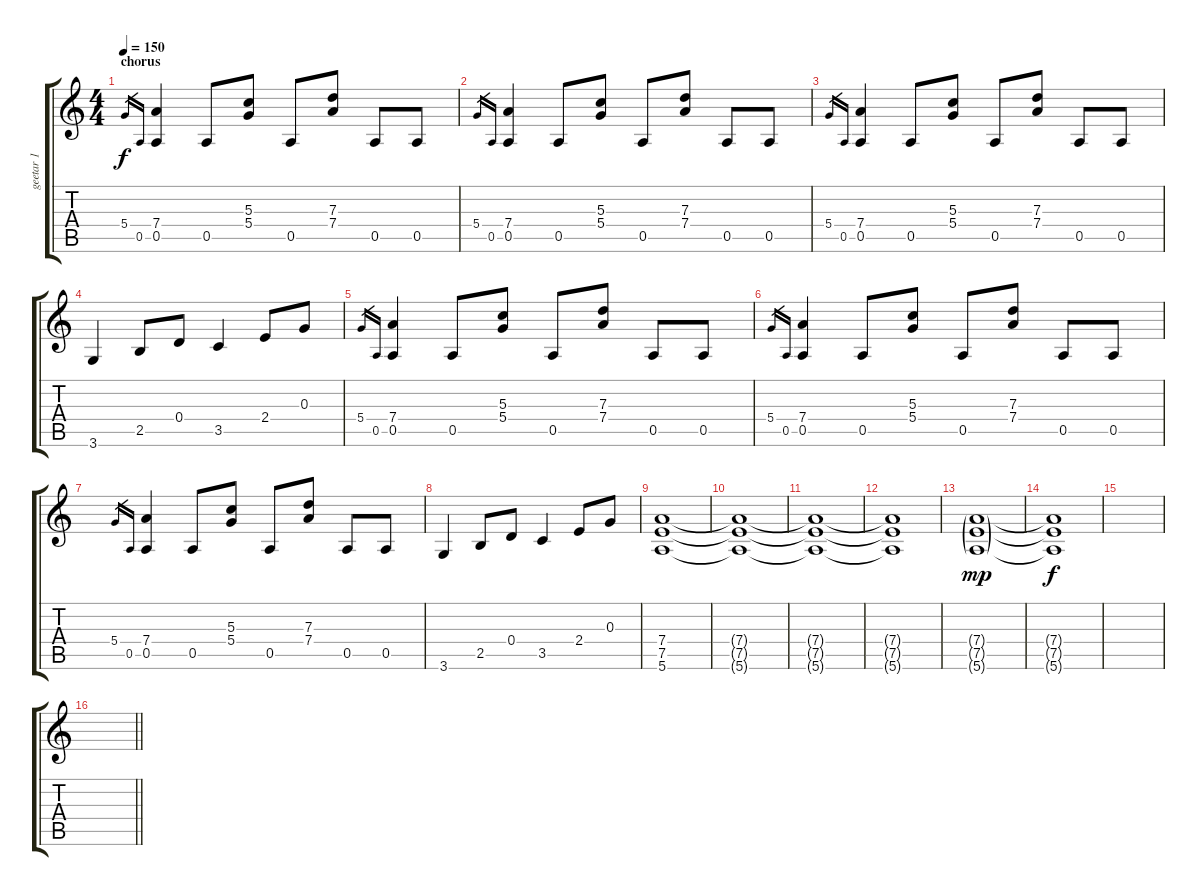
\track ("geetar 1" "geetar 1") {instrument distortionguitar}
\staff {score tabs}
\tuning (E4 B3 G3 D3 A2 E2) {hide}
\ts (4 4)
\section ("" "chorus")
\tempo 150
\clef g2
\ks c
5.4.16{gr dy f} 0.5.16{gr} (7.4 0.5).4 0.5.8 (5.3 5.4).8 0.5.8 (7.3 7.4).8 0.5.8 0.5.8 |
5.4.16{gr} 0.5.16{gr} (7.4 0.5).4 0.5.8 (5.3 5.4).8 0.5.8 (7.3 7.4).8 0.5.8 0.5.8 |
5.4.16{gr} 0.5.16{gr} (7.4 0.5).4 0.5.8 (5.3 5.4).8 0.5.8 (7.3 7.4).8 0.5.8 0.5.8 |
3.6.4 2.5.8 0.4.8 3.5.4 2.4.8 0.3.8 |
5.4.16{gr} 0.5.16{gr} (7.4 0.5).4 0.5.8 (5.3 5.4).8 0.5.8 (7.3 7.4).8 0.5.8 0.5.8 |
5.4.16{gr} 0.5.16{gr} (7.4 0.5).4 0.5.8 (5.3 5.4).8 0.5.8 (7.3 7.4).8 0.5.8 0.5.8 |
5.4.16{gr} 0.5.16{gr} (7.4 0.5).4 0.5.8 (5.3 5.4).8 0.5.8 (7.3 7.4).8 0.5.8 0.5.8 |
3.6.4 2.5.8 0.4.8 3.5.4 2.4.8 0.3.8 |
(7.4 7.5 5.6).1 |
(7.4{t} 7.5{t} 5.6{t}).1 |
(7.4{t} 7.5{t} 5.6{t}).1 |
(7.4{t} 7.5{t} 5.6{t}).1 |
(7.4{g} 7.5{g} 5.6{g}).1{dy mp} |
(7.4{t} 7.5{t} 5.6{t}).1{dy f} |
|
\barLineRight lightlight
